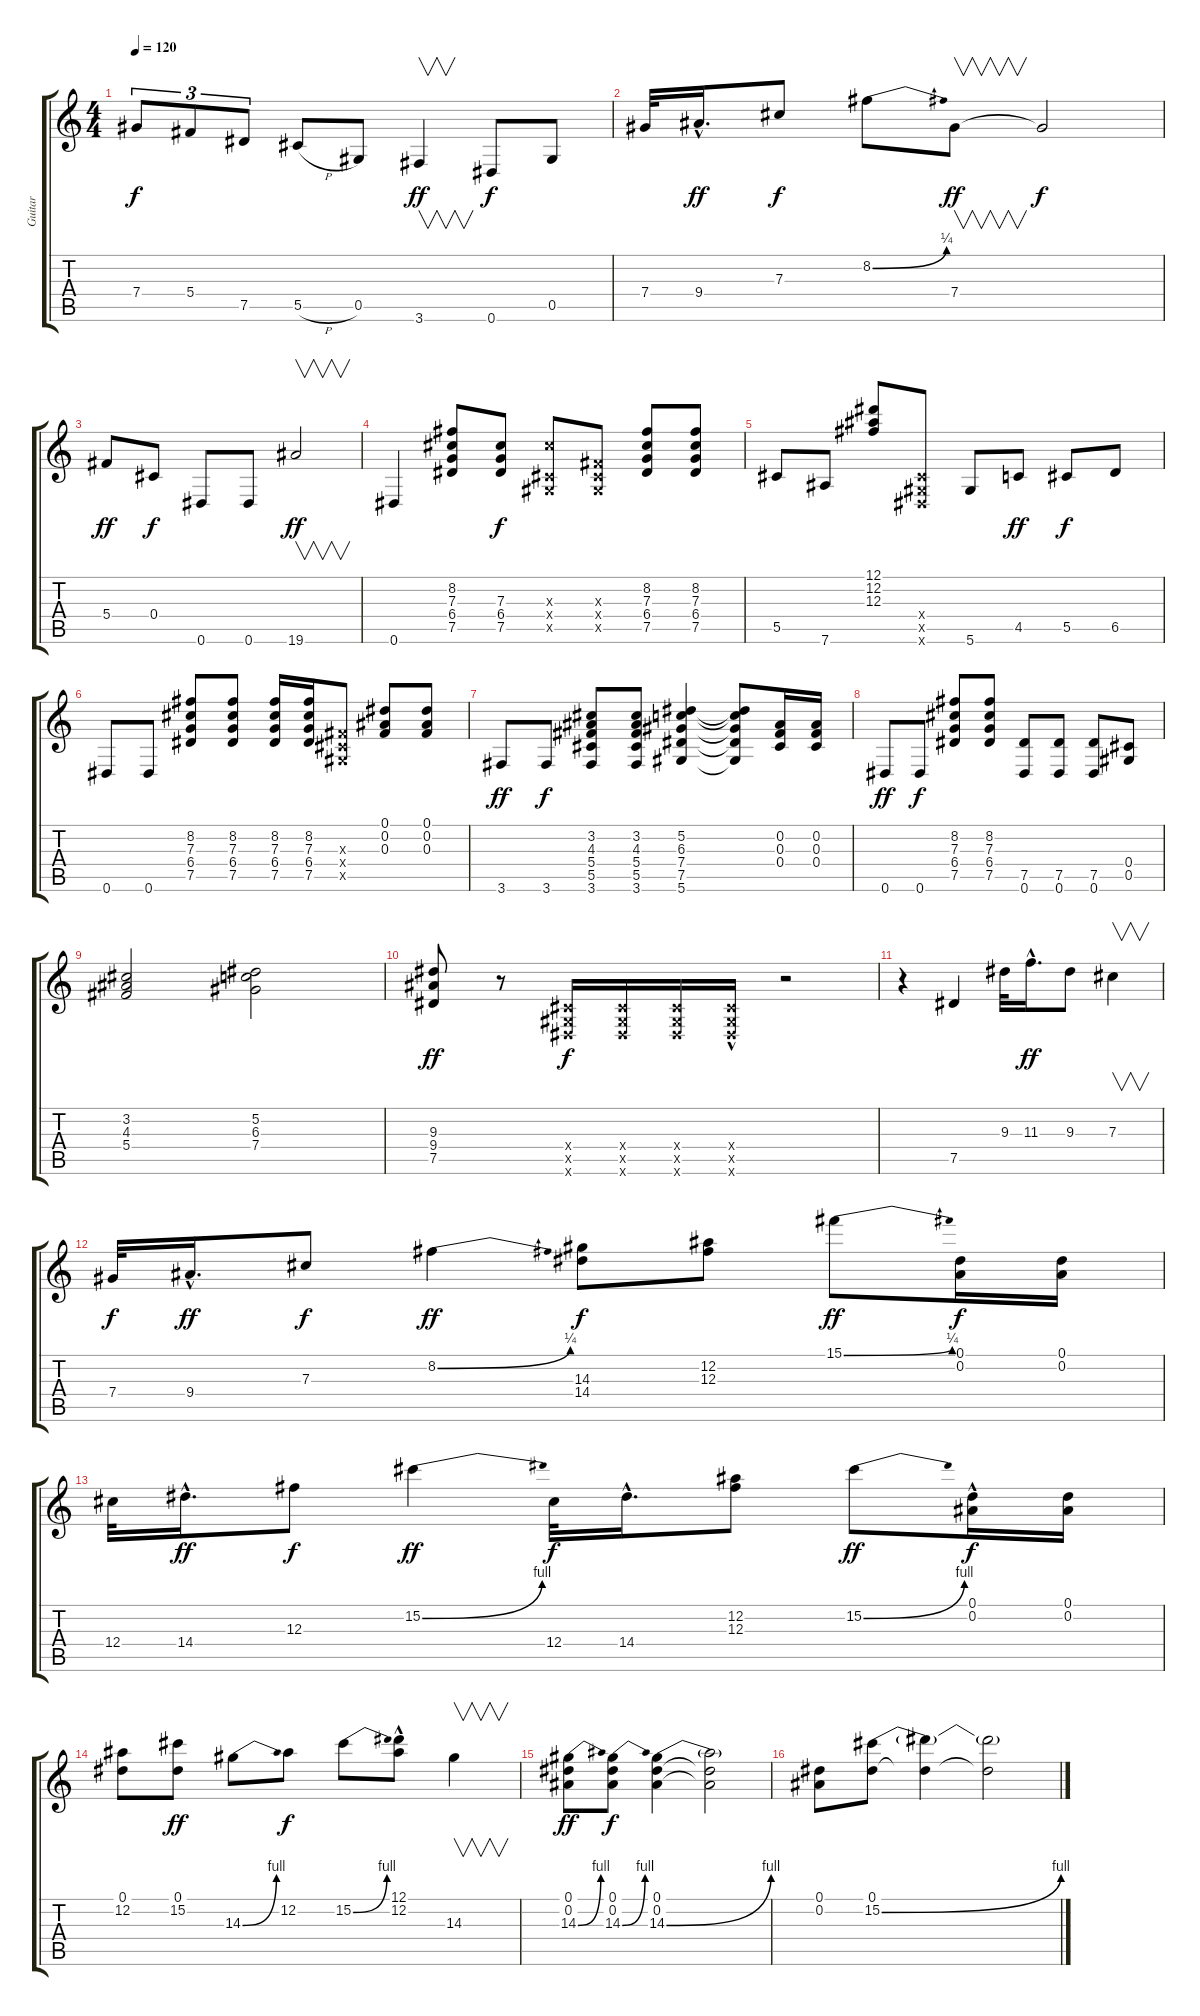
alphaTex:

\track ("Guitar" "Guitar") {instrument overdrivenguitar}
\staff {score tabs}
\tuning (Eb4 Bb3 Gb3 Db3 Ab2 Eb2) {hide}
\ts (4 4)
\tempo 120
\clef g2
\ks c
7.4.8{tu (3 2) dy f} 5.4.8{tu (3 2)} 7.5.8{tu (3 2)} 5.5{h}.8 0.5.8 3.6.4{v dy ff} 0.6.8{dy f} 0.5.8 |
7.4.32 9.4{hac}.16{d dy ff} 7.3.8{dy f} 8.2{be (bend 0 0 60 1)}.8 7.4.8{v dy ff} 7.4{t}.2{dy f} |
5.4.8{dy ff} 0.4.8{dy f} 0.6.8 0.6.8 19.6.2{v dy ff} |
0.6.4 (8.2 7.3 6.4 7.5).8 (7.3 6.4 7.5).8{dy f} (7.3{x} 0.4{x} 0.5{x}).8 (0.3{x} 0.4{x} 0.5{x}).8 (8.2 7.3 6.4 7.5).8 (8.2 7.3 6.4 7.5).8 |
5.5.8 7.6.8 (12.1 12.2 12.3).8 (0.4{x} 0.5{x} 0.6{x}).8 5.6.8 4.5.8{dy ff} 5.5.8{dy f} 6.5.8 |
0.6.8 0.6.8 (8.2 7.3 6.4 7.5).8 (8.2 7.3 6.4 7.5).8 (8.2 7.3 6.4 7.5).16 (8.2 7.3 6.4 7.5).16 (0.3{x} 0.4{x} 0.5{x}).8 (0.1 0.2 0.3).8 (0.1 0.2 0.3).8 |
3.6.8{dy ff} 3.6.8{dy f} (3.2 4.3 5.4 5.5 3.6).8 (3.2 4.3 5.4 5.5 3.6).8 (5.2 6.3 7.4 7.5 5.6).4 (5.2{t} 6.3{t} 7.4{t} 7.5{t} 5.6{t}).8 (0.2 0.3 0.4).16 (0.2 0.3 0.4).16 |
0.6.8{dy ff} 0.6.8{dy f} (8.2 7.3 6.4 7.5).8 (8.2 7.3 6.4 7.5).8 (7.5 0.6).8 (7.5 0.6).8 (7.5 0.6).8 (0.4 0.5).8 |
(3.2 4.3 5.4).2 (5.2 6.3 7.4).2 |
(9.3 9.4 7.5).8{dy ff} r.8 (0.4{x} 0.5{x} 0.6{x}).16{dy f} (0.4{x} 0.5{x} 0.6{x}).16 (0.4{x} 0.5{x} 0.6{x}).16 (0.4{hac x} 0.5{hac x} 0.6{hac x}).16 r.2 |
r.4 7.5.4 9.3.32 11.3{hac}.16{d dy ff} 9.3.8 7.3.4{v} |
7.4.32{dy f} 9.4{hac}.16{d dy ff} 7.3.8{dy f} 8.2{be (bend 0 0 60 1)}.4{dy ff} (14.3 14.4).8{dy f} (12.2 12.3).8 15.1{be (bend 0 0 60 1)}.8{dy ff} (0.1 0.2).16{dy f} (0.1 0.2).16 |
12.4.32 14.4{hac}.16{d dy ff} 12.3.8{dy f} 15.2{be (bend 0 0 60 4)}.4{dy ff} 12.4.32{dy f} 14.4{hac}.16{d} (12.2 12.3).8 15.2{be (bend 0 0 60 4)}.8{dy ff} (0.1 0.2{hac}).16{dy f} (0.1 0.2).16 |
(0.1 12.2).8 (0.1 15.2).8{dy ff} 14.3{be (bend 0 0 60 4)}.8 12.2.8{dy f} 15.2{be (bend 0 0 60 4)}.8 (12.1{hac} 12.2{hac}).8 14.3.4{v} |
(0.1 0.2 14.3{be (bend 0 0 60 4)}).8{dy ff} (0.1 0.2 14.3{be (bend 0 0 60 4)}).8{dy f} (0.1 0.2 14.3{be (bend 0 0 60 4)}).4 (0.1{t} 0.2{t} 14.3{t}).2 |
(0.1 0.2).8 (0.1 15.2{be (bend 0 0 60 4)}).8 (0.1{t} 15.2{t}).4 (0.1{t} 15.2{t}).2
